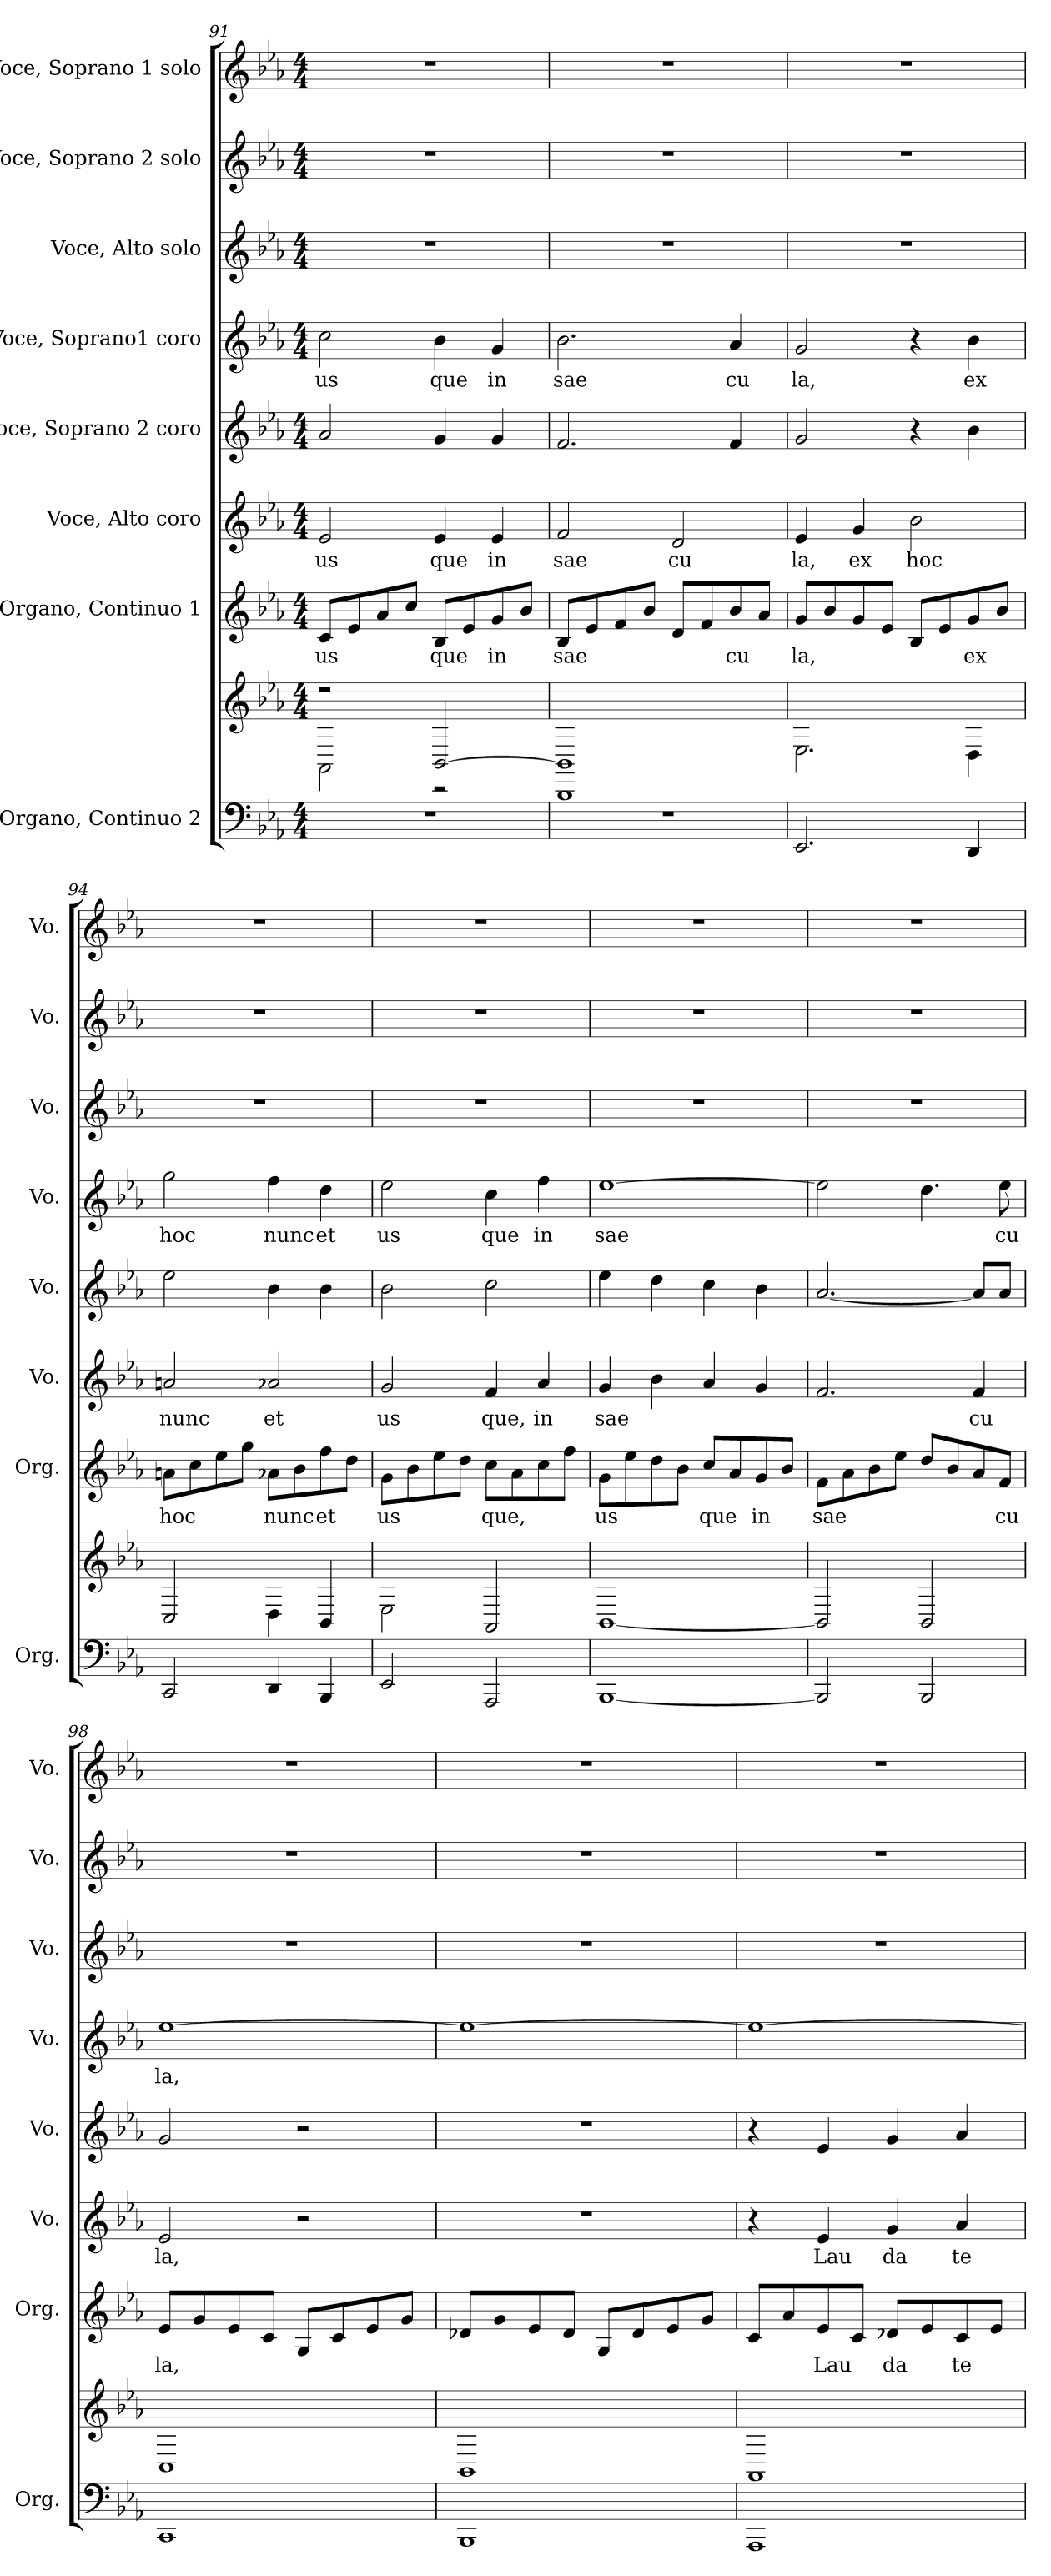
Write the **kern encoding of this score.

**kern	**kern	**kern	**text	**kern	**text	**kern	**kern	**text	**kern	**kern	**kern
*part8	*part8	*part7	*part7	*part6	*part6	*part5	*part4	*part4	*part3	*part2	*part1
*staff9	*staff8	*staff7	*staff7	*staff6	*staff6	*staff5	*staff4	*staff4	*staff3	*staff2	*staff1
*I"Organo, Continuo 2	*	*I"Organo, Continuo 1	*	*I"Voce, Alto coro	*	*I"Voce, Soprano 2 coro	*I"Voce, Soprano1  coro	*	*I"Voce, Alto solo	*I"Voce, Soprano 2 solo	*I"Voce, Soprano 1 solo
*I'Org.	*	*I'Org.	*	*I'Vo.	*	*I'Vo.	*I'Vo.	*	*I'Vo.	*I'Vo.	*I'Vo.
*clefF4	*clefG2	*clefG2	*	*clefG2	*	*clefG2	*clefG2	*	*clefG2	*clefG2	*clefG2
*k[b-e-a-]	*k[b-e-a-]	*k[b-e-a-]	*	*k[b-e-a-]	*	*k[b-e-a-]	*k[b-e-a-]	*	*k[b-e-a-]	*k[b-e-a-]	*k[b-e-a-]
*M4/4	*M4/4	*M4/4	*	*M4/4	*	*M4/4	*M4/4	*	*M4/4	*M4/4	*M4/4
=91	=91	=91	=91	=91	=91	=91	=91	=91	=91	=91	=91
*	*^	*	*	*	*	*	*	*	*	*	*
!	!	!	!	!LO:LY:b	!	!LO:LY:b	!	!	!LO:LY:b	!	!	!
1r	2r	2AA-\	8c/L	us	2e-/	us	2a-/	2cc\	us	1r	1r	1r
.	.	.	8e-/	.	.	.	.	.	.	.	.	.
.	.	.	8a-/	.	.	.	.	.	.	.	.	.
.	.	.	8cc/J	.	.	.	.	.	.	.	.	.
!	!	!	!	!LO:LY:b	!	!LO:LY:b	!	!	!LO:LY:b	!	!	!
.	[2BB-/	2r	8B-/L	que	4e-/	que	4g/	4b-\	que	.	.	.
.	.	.	8e-/	.	.	.	.	.	.	.	.	.
!	!	!	!	!LO:LY:b	!	!LO:LY:b	!	!	!LO:LY:b	!	!	!
.	.	.	8g/	in	4e-/	in	4g/	4g/	in	.	.	.
.	.	.	8b-/J	.	.	.	.	.	.	.	.	.
=92	=92	=92	=92	=92	=92	=92	=92	=92	=92	=92	=92	=92
!	!	!	!	!LO:LY:b	!	!LO:LY:b	!	!	!LO:LY:b	!	!	!
1r	1BB-]	1BBB-	8B-/L	sae	2f/	sae	2.f/	2.b-\	sae	1r	1r	1r
.	.	.	8e-/	.	.	.	.	.	.	.	.	.
.	.	.	8f/	.	.	.	.	.	.	.	.	.
.	.	.	8b-/J	.	.	.	.	.	.	.	.	.
!	!	!	!	!	!	!LO:LY:b	!	!	!	!	!	!
.	.	.	8d/L	.	2d/	cu	.	.	.	.	.	.
.	.	.	8f/	.	.	.	.	.	.	.	.	.
!	!	!	!	!LO:LY:b	!	!	!	!	!LO:LY:b	!	!	!
.	.	.	8b-/	cu	.	.	4f/	4a-/	cu	.	.	.
.	.	.	8a-/J	.	.	.	.	.	.	.	.	.
*	*v	*v	*	*	*	*	*	*	*	*	*	*
=93	=93	=93	=93	=93	=93	=93	=93	=93	=93	=93	=93
!	!	!	!LO:LY:b	!	!LO:LY:b	!	!	!LO:LY:b	!	!	!
2.EE-/	2.E-\	8g/L	la,	4e-/	la,	2g/	2g/	la,	1r	1r	1r
.	.	8b-/	.	.	.	.	.	.	.	.	.
!	!	!	!	!	!LO:LY:b	!	!	!	!	!	!
.	.	8g/	.	4g/	ex	.	.	.	.	.	.
.	.	8e-/J	.	.	.	.	.	.	.	.	.
!	!	!	!	!	!LO:LY:b	!	!	!	!	!	!
.	.	8B-/L	.	2b-\	hoc	4r	4r	.	.	.	.
.	.	8e-/	.	.	.	.	.	.	.	.	.
!	!	!	!LO:LY:b	!	!	!	!	!LO:LY:b	!	!	!
4DD/	4D\	8g/	ex	.	.	4b-\	4b-\	ex	.	.	.
.	.	8b-/J	.	.	.	.	.	.	.	.	.
=94	=94	=94	=94	=94	=94	=94	=94	=94	=94	=94	=94
!	!	!	!LO:LY:b	!	!LO:LY:b	!	!	!LO:LY:b	!	!	!
2CC/	2C/	8an\L	hoc	2an/	nunc	2ee-\	2gg\	hoc	1r	1r	1r
.	.	8cc\	.	.	.	.	.	.	.	.	.
.	.	8ee-\	.	.	.	.	.	.	.	.	.
.	.	8gg\J	.	.	.	.	.	.	.	.	.
!	!	!	!LO:LY:b	!	!LO:LY:b	!	!	!LO:LY:b	!	!	!
4DD/	4D\	8a-X\L	nunc	2a-X/	et	4b-\	4ff\	nunc	.	.	.
.	.	8b-\	.	.	.	.	.	.	.	.	.
!	!	!	!LO:LY:b	!	!	!	!	!LO:LY:b	!	!	!
4BBB-/	4BB-/	8ff\	et	.	.	4b-\	4dd\	et	.	.	.
.	.	8dd\J	.	.	.	.	.	.	.	.	.
!!LO:PB:g=z
=95	=95	=95	=95	=95	=95	=95	=95	=95	=95	=95	=95
!	!	!	!LO:LY:b	!	!LO:LY:b	!	!	!LO:LY:b	!	!	!
2EE-/	2E-\	8g\L	us	2g/	us	2b-\	2ee-\	us	1r	1r	1r
.	.	8b-\	.	.	.	.	.	.	.	.	.
.	.	8ee-\	.	.	.	.	.	.	.	.	.
.	.	8dd\J	.	.	.	.	.	.	.	.	.
!	!	!	!LO:LY:b	!	!LO:LY:b	!	!	!LO:LY:b	!	!	!
2AAA-/	2AA-/	8cc\L	que,	4f/	que,	2cc\	4cc\	que	.	.	.
.	.	8a-\	.	.	.	.	.	.	.	.	.
!	!	!	!	!	!LO:LY:b	!	!	!LO:LY:b	!	!	!
.	.	8cc\	.	4a-/	in	.	4ff\	in	.	.	.
.	.	8ff\J	.	.	.	.	.	.	.	.	.
=96	=96	=96	=96	=96	=96	=96	=96	=96	=96	=96	=96
!	!	!	!LO:LY:b	!	!LO:LY:b	!	!	!LO:LY:b	!	!	!
[1BBB-	[1BB-	8g\L	us	4g/	sae	4ee-\	[1ee-	sae	1r	1r	1r
.	.	8ee-\	.	.	.	.	.	.	.	.	.
.	.	8dd\	.	4b-\	.	4dd\	.	.	.	.	.
.	.	8b-\J	.	.	.	.	.	.	.	.	.
!	!	!	!LO:LY:b	!	!	!	!	!	!	!	!
.	.	8cc/L	que	4a-/	.	4cc\	.	.	.	.	.
.	.	8a-/	.	.	.	.	.	.	.	.	.
!	!	!	!LO:LY:b	!	!	!	!	!	!	!	!
.	.	8g/	in	4g/	.	4b-\	.	.	.	.	.
.	.	8b-/J	.	.	.	.	.	.	.	.	.
=97	=97	=97	=97	=97	=97	=97	=97	=97	=97	=97	=97
!	!	!	!LO:LY:b	!	!	!	!	!	!	!	!
2BBB-/]	2BB-/]	8f\L	sae	2.f/	.	[2.a-/	2ee-\]	.	1r	1r	1r
.	.	8a-\	.	.	.	.	.	.	.	.	.
.	.	8b-\	.	.	.	.	.	.	.	.	.
.	.	8ee-\J	.	.	.	.	.	.	.	.	.
2BBB-/	2BB-/	8dd/L	.	.	.	.	4.dd\	.	.	.	.
.	.	8b-/	.	.	.	.	.	.	.	.	.
!	!	!	!	!	!LO:LY:b	!	!	!	!	!	!
.	.	8a-/	.	4f/	cu	8a-/L]	.	.	.	.	.
!	!	!	!LO:LY:b	!	!	!	!	!LO:LY:b	!	!	!
.	.	8f/J	cu	.	.	8a-/J	8ee-\	cu	.	.	.
=98	=98	=98	=98	=98	=98	=98	=98	=98	=98	=98	=98
!	!	!	!LO:LY:b	!	!LO:LY:b	!	!	!LO:LY:b	!	!	!
1CC	1C	8e-/L	la,	2e-/	la,	2g/	[1ee-	la,	1r	1r	1r
.	.	8g/	.	.	.	.	.	.	.	.	.
.	.	8e-/	.	.	.	.	.	.	.	.	.
.	.	8c/J	.	.	.	.	.	.	.	.	.
.	.	8G/L	.	2r	.	2r	.	.	.	.	.
.	.	8c/	.	.	.	.	.	.	.	.	.
.	.	8e-/	.	.	.	.	.	.	.	.	.
.	.	8g/J	.	.	.	.	.	.	.	.	.
!!LO:PB:g=z
=99	=99	=99	=99	=99	=99	=99	=99	=99	=99	=99	=99
1BBB-	1BB-	8d-X/L	.	1r	.	1r	1ee-_	.	1r	1r	1r
.	.	8g/	.	.	.	.	.	.	.	.	.
.	.	8e-/	.	.	.	.	.	.	.	.	.
.	.	8d-/J	.	.	.	.	.	.	.	.	.
.	.	8G/L	.	.	.	.	.	.	.	.	.
.	.	8d-/	.	.	.	.	.	.	.	.	.
.	.	8e-/	.	.	.	.	.	.	.	.	.
.	.	8g/J	.	.	.	.	.	.	.	.	.
=100	=100	=100	=100	=100	=100	=100	=100	=100	=100	=100	=100
1AAA-	1AA-	8c/L	.	4r	.	4r	1ee-_	.	1r	1r	1r
.	.	8a-/	.	.	.	.	.	.	.	.	.
!	!	!	!LO:LY:b	!	!LO:LY:b	!	!	!	!	!	!
.	.	8e-/	Lau	4e-/	Lau	4e-/	.	.	.	.	.
.	.	8c/J	.	.	.	.	.	.	.	.	.
!	!	!	!LO:LY:b	!	!LO:LY:b	!	!	!	!	!	!
.	.	8d-X/L	da	4g/	da	4g/	.	.	.	.	.
.	.	8e-/	.	.	.	.	.	.	.	.	.
!	!	!	!LO:LY:b	!	!LO:LY:b	!	!	!	!	!	!
.	.	8c/	te	4a-/	te	4a-/	.	.	.	.	.
.	.	8e-/J	.	.	.	.	.	.	.	.	.
=	=	=	=	=	=	=	=	=	=	=	=
*-	*-	*-	*-	*-	*-	*-	*-	*-	*-	*-	*-
